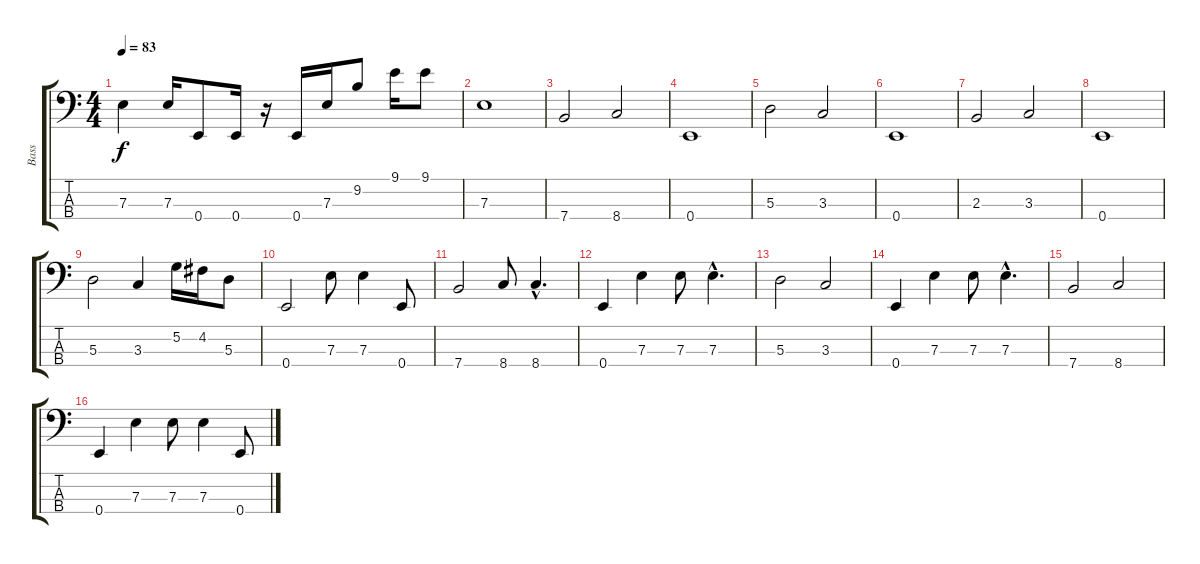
\track ("Bass" "Bass") {instrument acousticguitarnylon}
\staff {score tabs}
\tuning (G2 D2 A1 E1) {hide}
\ts (4 4)
\tempo 83
\clef f4
\ks c
7.3.4{dy f} 7.3.16 0.4.8 0.4.16 r.16 0.4.16 7.3.16 9.2.8 9.1.16 9.1.8 |
7.3.1 |
7.4.2 8.4.2 |
0.4.1 |
5.3.2 3.3.2 |
0.4.1 |
2.3.2 3.3.2 |
0.4.1 |
5.3.2 3.3.4 5.2.16 4.2.16 5.3.8 |
0.4.2 7.3.8 7.3.4 0.4.8 |
7.4.2 8.4.8 8.4{hac}.4{d} |
0.4.4 7.3.4 7.3.8 7.3{hac}.4{d} |
5.3.2 3.3.2 |
0.4.4 7.3.4 7.3.8 7.3{hac}.4{d} |
7.4.2 8.4.2 |
0.4.4 7.3.4 7.3.8 7.3.4 0.4.8
